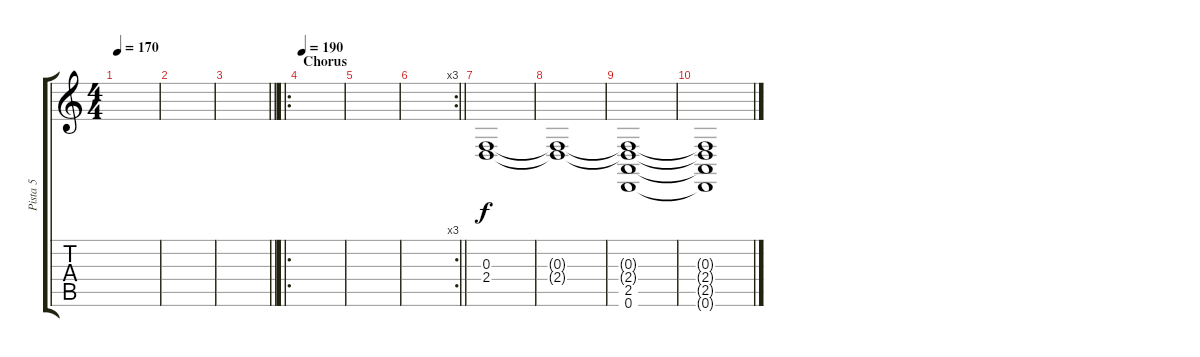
\track ("Pista 5" "Pista 5") {instrument choiraahs}
\staff {score tabs}
\tuning (D4 A3 F3 C3 G2 D2) {hide}
\ts (4 4)
\tempo 170
\clef g2
\ks c
|
|
\barLineRight lightlight
|
\ro
\section ("" "Chorus")
\tempo 190
|
|
\rc 3
\barLineRight lightlight
|
(0.3 2.4).1 |
(0.3{t} 2.4{t}).1 |
(0.3{t} 2.4{t} 2.5 0.6).1 |
(0.3{t} 2.4{t} 2.5{t} 0.6{t}).1
